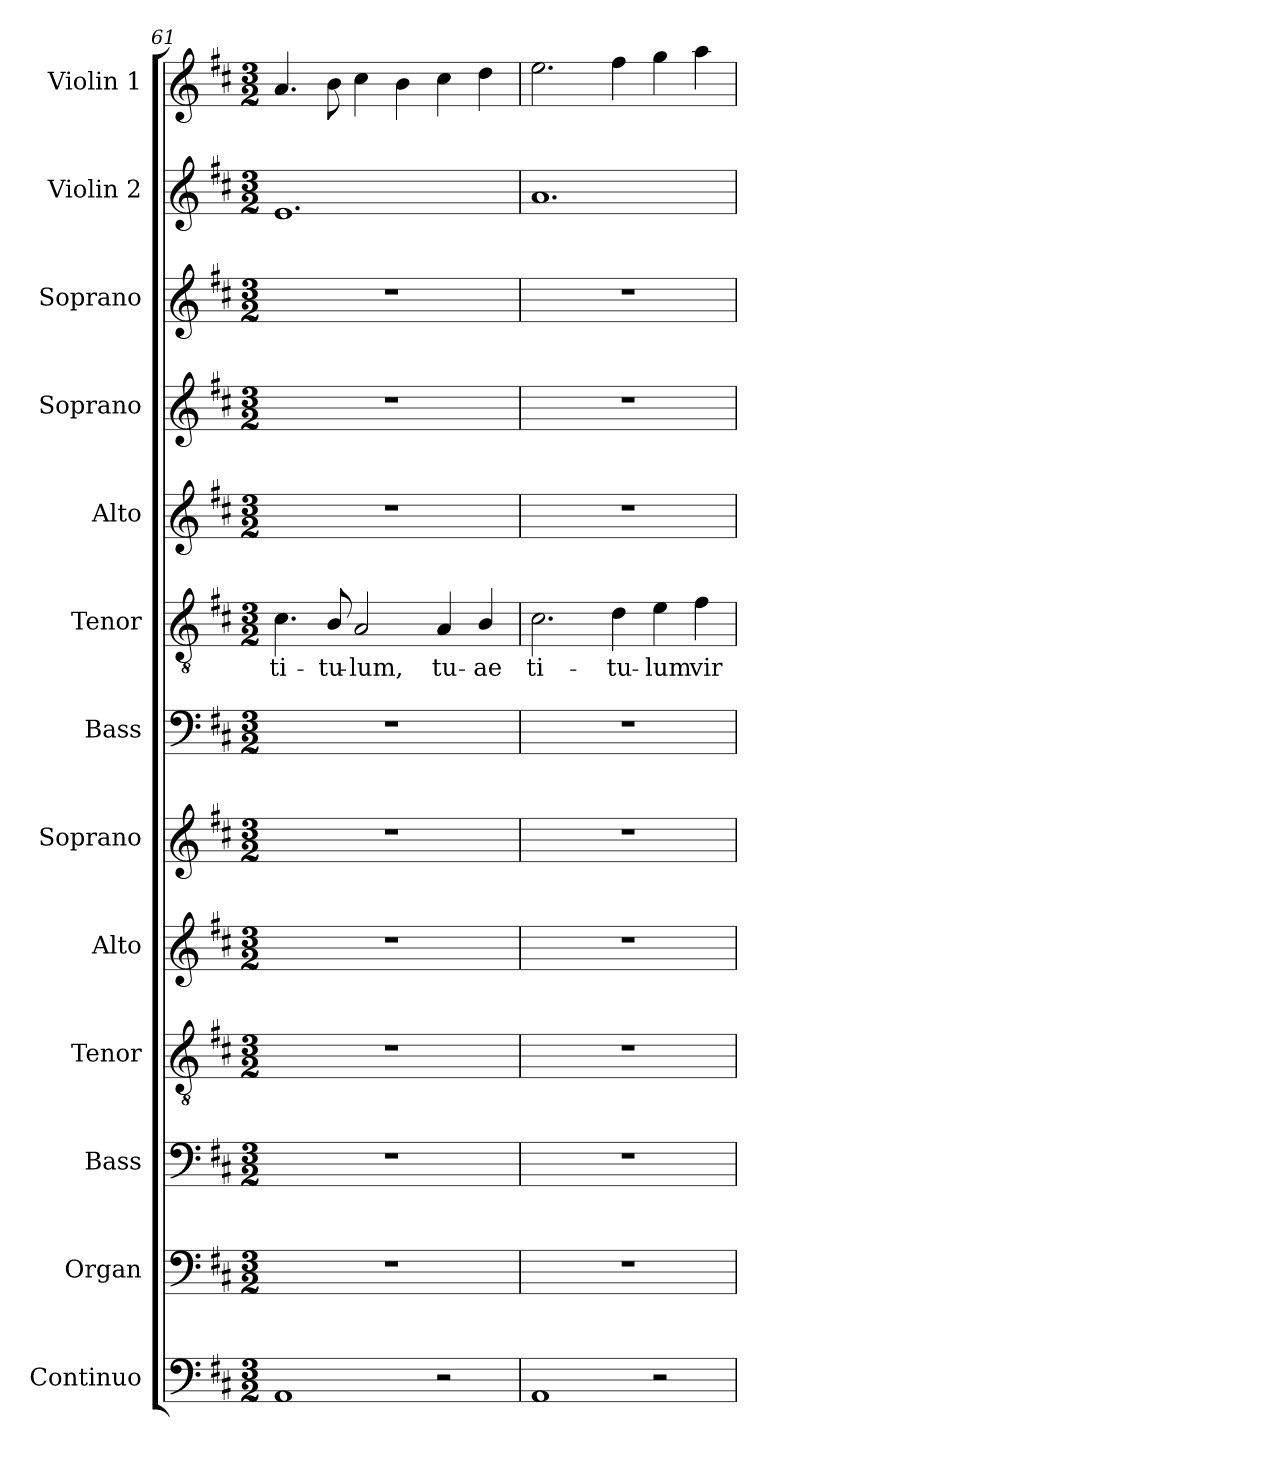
**kern	**kern	**kern	**kern	**kern	**kern	**kern	**kern	**text	**kern	**kern	**kern	**kern	**kern
*part13	*part12	*part11	*part10	*part9	*part8	*part7	*part6	*part6	*part5	*part4	*part3	*part2	*part1
*staff13	*staff12	*staff11	*staff10	*staff9	*staff8	*staff7	*staff6	*staff6	*staff5	*staff4	*staff3	*staff2	*staff1
*I"Continuo	*I"Organ	*I"Bass	*I"Tenor	*I"Alto	*I"Soprano	*I"Bass	*I"Tenor	*	*I"Alto	*I"Soprano	*I"Soprano	*I"Violin 2	*I"Violin 1
*I'Cont.	*I'Org.	*I'B.	*I'T.	*I'A.	*I'S.	*I'B.	*I'T.	*	*I'A.	*I'S.	*I'S.	*I'Vln. 2	*I'Vln. 1
*clefF4	*clefF4	*clefF4	*clefGv2	*clefG2	*clefG2	*clefF4	*clefGv2	*	*clefG2	*clefG2	*clefG2	*clefG2	*clefG2
*	*	*	*ITrd7c12	*	*	*	*ITrd7c12	*	*	*	*	*	*
*k[f#c#]	*k[f#c#]	*k[f#c#]	*k[f#c#]	*k[f#c#]	*k[f#c#]	*k[f#c#]	*k[f#c#]	*	*k[f#c#]	*k[f#c#]	*k[f#c#]	*k[f#c#]	*k[f#c#]
*D:	*D:	*D:	*D:	*D:	*D:	*D:	*D:	*	*D:	*D:	*D:	*D:	*D:
*M3/2	*M3/2	*M3/2	*M3/2	*M3/2	*M3/2	*M3/2	*M3/2	*	*M3/2	*M3/2	*M3/2	*M3/2	*M3/2
=61	=61	=61	=61	=61	=61	=61	=61	=61	=61	=61	=61	=61	=61
!	!LO:N:vis=1	!LO:N:vis=1	!LO:N:vis=1	!LO:N:vis=1	!LO:N:vis=1	!LO:N:vis=1	!	!	!	!	!	!	!
!	!	!	!	!	!	!	!	!LO:LY:b:color=#000000	!LO:N:vis=1	!LO:N:vis=1	!LO:N:vis=1	!	!
1AAi	1.r	1.r	1.r	1.r	1.r	1.r	4.C#i\	ti-	1.r	1.r	1.r	1.ei	4.ai/
!	!	!	!	!	!	!	!	!LO:LY:b:color=#000000	!	!	!	!	!
.	.	.	.	.	.	.	8BBi/	-tu-	.	.	.	.	8bi\
!	!	!	!	!	!	!	!	!LO:LY:b:color=#000000	!	!	!	!	!
.	.	.	.	.	.	.	2AAi/	-lum,	.	.	.	.	4cc#i\
.	.	.	.	.	.	.	.	.	.	.	.	.	4bi\
!	!	!	!	!	!	!	!	!LO:LY:b:color=#000000	!	!	!	!	!
2r	.	.	.	.	.	.	4AAi/	tu-	.	.	.	.	4cc#i\
!	!	!	!	!	!	!	!	!LO:LY:b:color=#000000	!	!	!	!	!
.	.	.	.	.	.	.	4BBi/	-ae	.	.	.	.	4ddi\
=62	=62	=62	=62	=62	=62	=62	=62	=62	=62	=62	=62	=62	=62
!	!LO:N:vis=1	!LO:N:vis=1	!LO:N:vis=1	!LO:N:vis=1	!LO:N:vis=1	!LO:N:vis=1	!	!	!	!	!	!	!
!	!	!	!	!	!	!	!	!LO:LY:b:color=#000000	!LO:N:vis=1	!LO:N:vis=1	!LO:N:vis=1	!	!
1AAi	1.r	1.r	1.r	1.r	1.r	1.r	2.C#i\	ti-	1.r	1.r	1.r	1.ai	2.eei\
!	!	!	!	!	!	!	!	!LO:LY:b:color=#000000	!	!	!	!	!
.	.	.	.	.	.	.	4Di\	-tu-	.	.	.	.	4ff#i\
!	!	!	!	!	!	!	!	!LO:LY:b:color=#000000	!	!	!	!	!
2r	.	.	.	.	.	.	4Ei\	-lum	.	.	.	.	4ggi\
!	!	!	!	!	!	!	!	!LO:LY:b:color=#000000	!	!	!	!	!
.	.	.	.	.	.	.	4F#i\	vir-	.	.	.	.	4aai\
=	=	=	=	=	=	=	=	=	=	=	=	=	=
*-	*-	*-	*-	*-	*-	*-	*-	*-	*-	*-	*-	*-	*-
